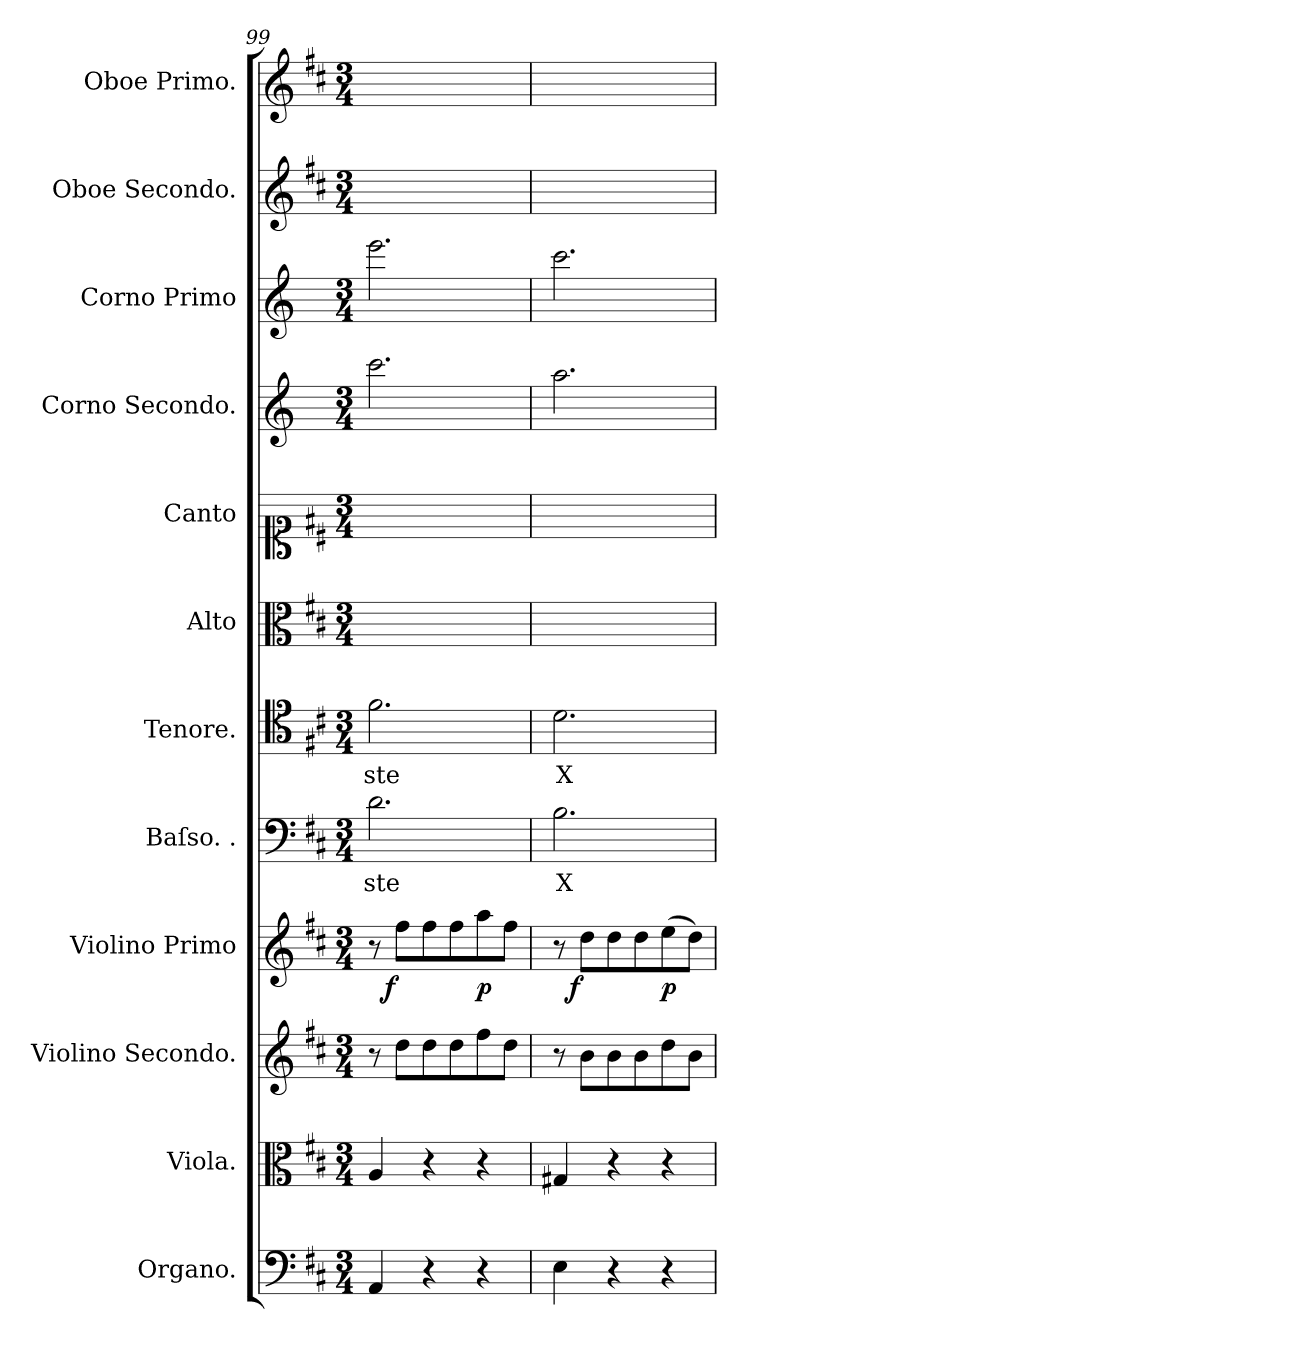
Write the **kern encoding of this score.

**kern	**kern	**kern	**kern	**dynam	**kern	**text	**kern	**text	**kern	**kern	**kern	**kern	**kern	**kern
*part12	*part11	*part10	*part9	*part9	*part8	*part8	*part7	*part7	*part6	*part5	*part4	*part3	*part2	*part1
*staff12	*staff11	*staff10	*staff9	*staff9	*staff8	*staff8	*staff7	*staff7	*staff6	*staff5	*staff4	*staff3	*staff2	*staff1
*I"Organo.	*I"Viola.	*I"Violino Secondo.	*I"Violino Primo	*	*I"Baſso. .	*	*I"Tenore.	*	*I"Alto	*I"Canto	*I"Corno Secondo.	*I"Corno Primo	*I"Oboe Secondo.	*I"Oboe Primo.
*I'org	*I'vla	*I'vl 2	*I'vl 1	*	*I'B	*	*I'T	*	*I'A	*	*I'cor 2	*I'cor 1	*I'ob 2	*I'ob 1
*clefF4	*clefC3	*clefG2	*clefG2	*	*clefF4	*	*clefC4	*	*clefC3	*clefC1	*clefG2	*clefG2	*clefG2	*clefG2
*	*	*	*	*	*	*	*	*	*	*	*ITrd6c10	*ITrd6c10	*	*
*k[f#c#]	*k[f#c#]	*k[f#c#]	*k[f#c#]	*	*k[f#c#]	*	*k[f#c#]	*	*k[f#c#]	*k[f#c#]	*k[f#c#]	*k[f#c#]	*k[f#c#]	*k[f#c#]
*M3/4	*M3/4	*M3/4	*M3/4	*	*M3/4	*	*M3/4	*	*M3/4	*M3/4	*M3/4	*M3/4	*M3/4	*M3/4
=99	=99	=99	=99	=99	=99	=99	=99	=99	=99	=99	=99	=99	=99	=99
4AA/	4A/	8r	8r	.	2.d\	-ste	2.f#\	-ste	2.ryy	2.ryy	2.dd\	2.ff#\	2.ryy	2.ryy
!	!	!	!	!LO:DY:b:rj	!	!	!	!	!	!	!	!	!	!
.	.	8dd\L	8ff#\L	f	.	.	.	.	.	.	.	.	.	.
4r	4r	8dd\	8ff#\	.	.	.	.	.	.	.	.	.	.	.
.	.	8dd\	8ff#\	.	.	.	.	.	.	.	.	.	.	.
!	!	!	!	!LO:DY:b	!	!	!	!	!	!	!	!	!	!
4r	4r	8ff#\	8aa\	p	.	.	.	.	.	.	.	.	.	.
.	.	8dd\J	8ff#\J	.	.	.	.	.	.	.	.	.	.	.
=100	=100	=100	=100	=100	=100	=100	=100	=100	=100	=100	=100	=100	=100	=100
!	!	!	!	!	!	!LO:LY:i	!	!LO:LY:i	!	!	!	!	!	!
4E\	4G#X/	8r	8r	.	2.B\	X-	2.d\	X-	2.ryy	2.ryy	2.b\	2.dd\	2.ryy	2.ryy
!	!	!	!	!LO:DY:b:rj	!	!	!	!	!	!	!	!	!	!
.	.	8b\L	8dd\L	f	.	.	.	.	.	.	.	.	.	.
4r	4r	8b\	8dd\	.	.	.	.	.	.	.	.	.	.	.
.	.	8b\	8dd\	.	.	.	.	.	.	.	.	.	.	.
!	!	!	!	!LO:DY:b	!	!	!	!	!	!	!	!	!	!
4r	4r	8dd\	(>8ee\	p	.	.	.	.	.	.	.	.	.	.
.	.	8b\J	8dd\J)	.	.	.	.	.	.	.	.	.	.	.
=	=	=	=	=	=	=	=	=	=	=	=	=	=	=
*-	*-	*-	*-	*-	*-	*-	*-	*-	*-	*-	*-	*-	*-	*-
